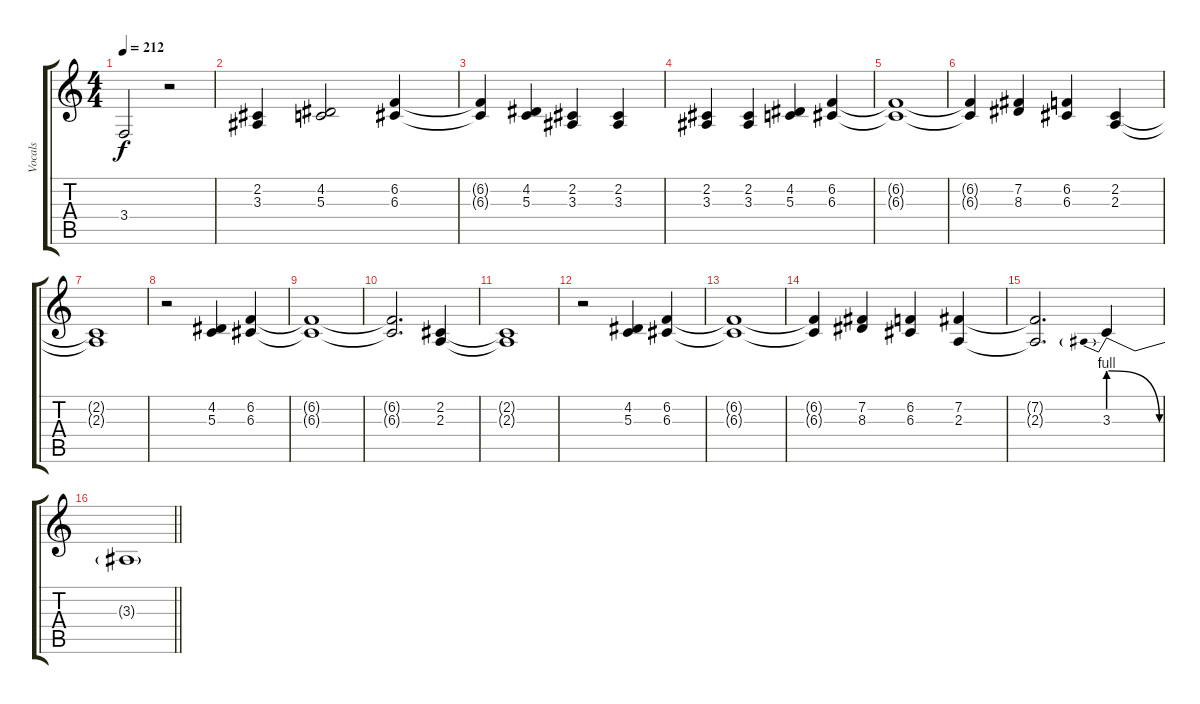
\track ("Vocals" "Vocals") {instrument clarinet}
\staff {score tabs}
\tuning (E4 B3 G3 D3 A2 E2) {hide}
\ts (4 4)
\tempo 212
\clef g2
\ks c
3.4.2{dy f} r.2 |
(2.2 3.3).4 (4.2 5.3).2 (6.2 6.3).4 |
(6.2{t} 6.3{t}).4 (4.2 5.3).4 (2.2 3.3).4 (2.2 3.3).4 |
(2.2 3.3).4 (2.2 3.3).4 (4.2 5.3).4 (6.2 6.3).4 |
(6.2{t} 6.3{t}).1 |
(6.2{t} 6.3{t}).4 (7.2 8.3).4 (6.2 6.3).4 (2.2 2.3).4 |
(2.2{t} 2.3{t}).1 |
r.2 (4.2 5.3).4 (6.2 6.3).4 |
(6.2{t} 6.3{t}).1 |
(6.2{t} 6.3{t}).2{d} (2.2 2.3).4 |
(2.2{t} 2.3{t}).1 |
r.2 (4.2 5.3).4 (6.2 6.3).4 |
(6.2{t} 6.3{t}).1 |
(6.2{t} 6.3{t}).4 (7.2 8.3).4 (6.2 6.3).4 (7.2 2.3).4 |
(7.2{t} 2.3{t}).2{d} 3.3{be (prebendrelease 0 4 60 0)}.4 |
\barLineRight lightlight
3.3{t}.1
